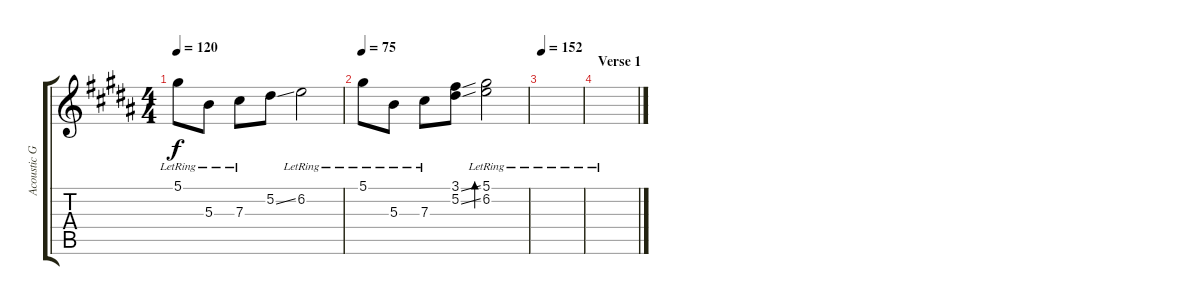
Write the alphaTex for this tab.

\track ("Acoustic Guitar II" "Acoustic G") {instrument acousticguitarsteel}
\staff {score tabs}
\tuning (Eb4 Bb3 Gb3 Db3 Ab2 Eb2) {hide}
\ts (4 4)
\tempo 120
\clef g2
\ks b
5.1{lr}.8{dy f} 5.3{lr}.8 7.3{lr}.8 5.2{ss}.8 6.2{lr}.2 |
\tempo 75
5.1{lr}.8 5.3{lr}.8 7.3{lr}.8 (3.1{ss} 5.2{ss}).8 (5.1{lr} 6.2{lr}).2{bd 480} |
\tempo 152
|
\section ("" "Verse 1")
